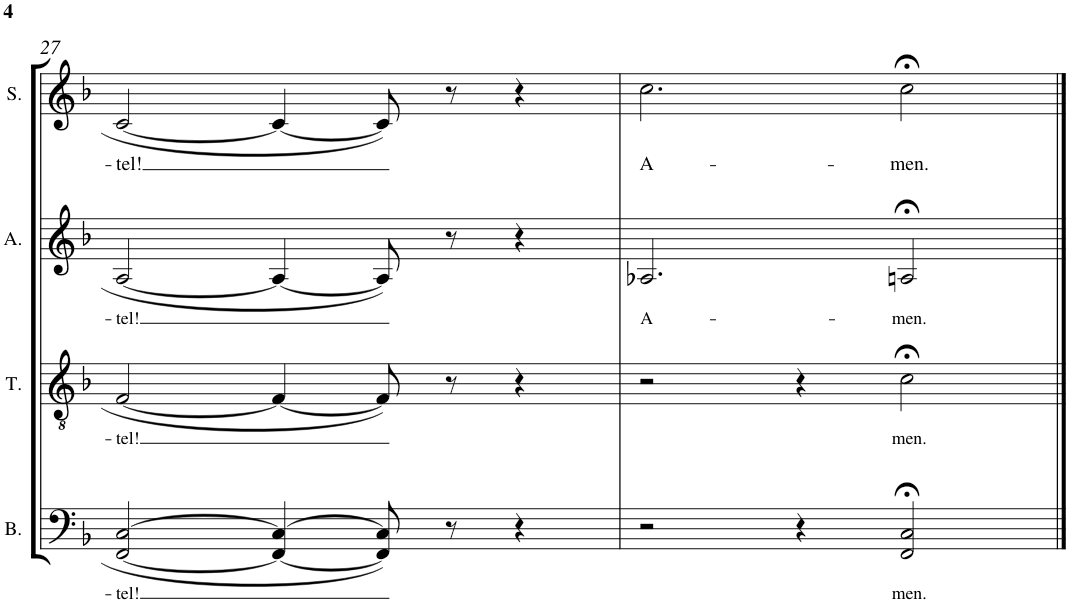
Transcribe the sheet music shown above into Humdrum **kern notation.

**kern	**text	**kern	**text	**kern	**text	**kern	**text
*part4	*part4	*part3	*part3	*part2	*part2	*part1	*part1
*staff4	*staff4	*staff3	*staff3	*staff2	*staff2	*staff1	*staff1
*I"Basse	*	*I"Ténor	*	*I"Alto	*	*I"Soprano	*
*I'B.	*	*I'T.	*	*I'A.	*	*I'S.	*
!!LO:PB:g=z
*clefF4	*	*clefGv2	*	*clefG2	*	*clefG2	*
*k[b-]	*	*k[b-]	*	*k[b-]	*	*k[b-]	*
*F:	*	*F:	*	*F:	*	*F:	*
*M5/4	*	*M5/4	*	*M5/4	*	*M5/4	*
=27	=27	=27	=27	=27	=27	=27	=27
!	!LO:LY:b	!	!LO:LY:b	!	!LO:LY:b	!	!LO:LY:b
[2FF/ [2C/	-tel!	[2F/	-tel!	[2A/	-tel!	[2c/	-tel!
4FF/_ 4C/_	.	4F/_	.	4A/_	.	4c/_	.
8FF/] 8C/]	.	8F/]	.	8A/]	.	8c/]	.
8r	.	8r	.	8r	.	8r	.
4r	.	4r	.	4r	.	4r	.
=28	=28	=28	=28	=28	=28	=28	=28
!	!	!	!	!	!LO:LY:b	!	!LO:LY:b
2r	.	2r	.	2.A-X/	A-	2.cc\	A-
4r	.	4r	.	.	.	.	.
!	!LO:LY:b	!	!LO:LY:b	!	!LO:LY:b	!	!LO:LY:b
2FF/;< 2C/;<	men.	2c;<\	men.	2An;</	-men.	2cc;<\	-men.
==	==	==	==	==	==	==	==
*-	*-	*-	*-	*-	*-	*-	*-
